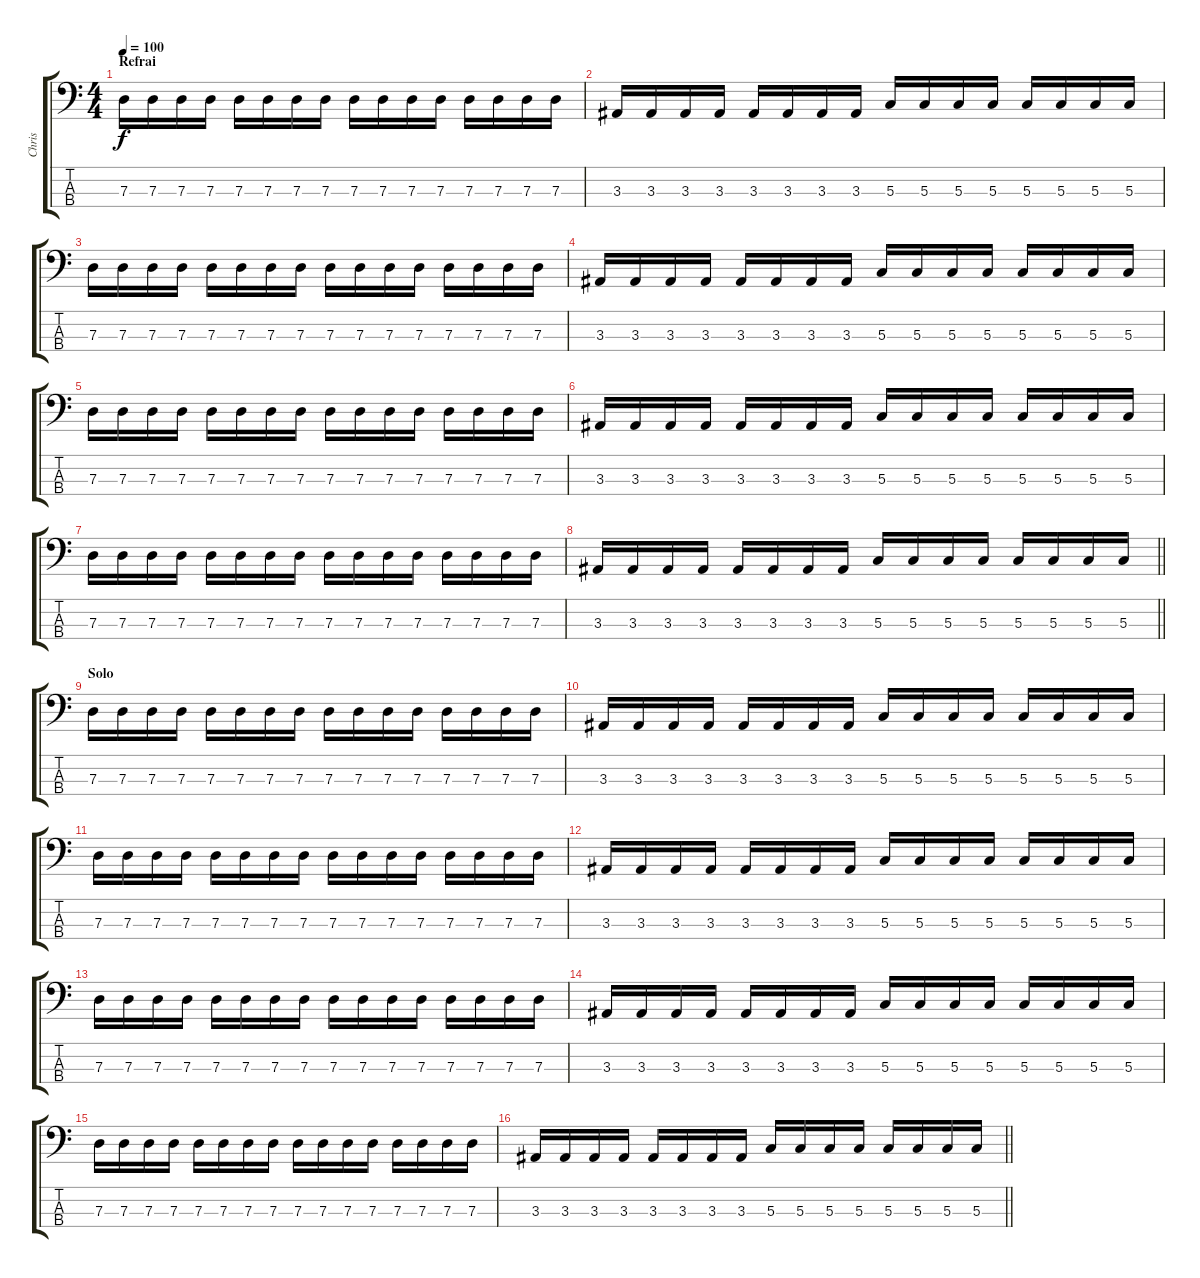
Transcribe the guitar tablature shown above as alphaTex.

\track ("Chris" "Chris") {instrument electricbassfinger}
\staff {score tabs}
\tuning (F2 C2 G1 D1) {hide}
\ts (4 4)
\section ("" "Refrai")
\tempo 100
\clef f4
\ks c
7.3.16{dy f} 7.3.16 7.3.16 7.3.16 7.3.16 7.3.16 7.3.16 7.3.16 7.3.16 7.3.16 7.3.16 7.3.16 7.3.16 7.3.16 7.3.16 7.3.16 |
3.3.16 3.3.16 3.3.16 3.3.16 3.3.16 3.3.16 3.3.16 3.3.16 5.3.16 5.3.16 5.3.16 5.3.16 5.3.16 5.3.16 5.3.16 5.3.16 |
7.3.16 7.3.16 7.3.16 7.3.16 7.3.16 7.3.16 7.3.16 7.3.16 7.3.16 7.3.16 7.3.16 7.3.16 7.3.16 7.3.16 7.3.16 7.3.16 |
3.3.16 3.3.16 3.3.16 3.3.16 3.3.16 3.3.16 3.3.16 3.3.16 5.3.16 5.3.16 5.3.16 5.3.16 5.3.16 5.3.16 5.3.16 5.3.16 |
7.3.16 7.3.16 7.3.16 7.3.16 7.3.16 7.3.16 7.3.16 7.3.16 7.3.16 7.3.16 7.3.16 7.3.16 7.3.16 7.3.16 7.3.16 7.3.16 |
3.3.16 3.3.16 3.3.16 3.3.16 3.3.16 3.3.16 3.3.16 3.3.16 5.3.16 5.3.16 5.3.16 5.3.16 5.3.16 5.3.16 5.3.16 5.3.16 |
7.3.16 7.3.16 7.3.16 7.3.16 7.3.16 7.3.16 7.3.16 7.3.16 7.3.16 7.3.16 7.3.16 7.3.16 7.3.16 7.3.16 7.3.16 7.3.16 |
\barLineRight lightlight
3.3.16 3.3.16 3.3.16 3.3.16 3.3.16 3.3.16 3.3.16 3.3.16 5.3.16 5.3.16 5.3.16 5.3.16 5.3.16 5.3.16 5.3.16 5.3.16 |
\section ("" "Solo")
7.3.16 7.3.16 7.3.16 7.3.16 7.3.16 7.3.16 7.3.16 7.3.16 7.3.16 7.3.16 7.3.16 7.3.16 7.3.16 7.3.16 7.3.16 7.3.16 |
3.3.16 3.3.16 3.3.16 3.3.16 3.3.16 3.3.16 3.3.16 3.3.16 5.3.16 5.3.16 5.3.16 5.3.16 5.3.16 5.3.16 5.3.16 5.3.16 |
7.3.16 7.3.16 7.3.16 7.3.16 7.3.16 7.3.16 7.3.16 7.3.16 7.3.16 7.3.16 7.3.16 7.3.16 7.3.16 7.3.16 7.3.16 7.3.16 |
3.3.16 3.3.16 3.3.16 3.3.16 3.3.16 3.3.16 3.3.16 3.3.16 5.3.16 5.3.16 5.3.16 5.3.16 5.3.16 5.3.16 5.3.16 5.3.16 |
7.3.16 7.3.16 7.3.16 7.3.16 7.3.16 7.3.16 7.3.16 7.3.16 7.3.16 7.3.16 7.3.16 7.3.16 7.3.16 7.3.16 7.3.16 7.3.16 |
3.3.16 3.3.16 3.3.16 3.3.16 3.3.16 3.3.16 3.3.16 3.3.16 5.3.16 5.3.16 5.3.16 5.3.16 5.3.16 5.3.16 5.3.16 5.3.16 |
7.3.16 7.3.16 7.3.16 7.3.16 7.3.16 7.3.16 7.3.16 7.3.16 7.3.16 7.3.16 7.3.16 7.3.16 7.3.16 7.3.16 7.3.16 7.3.16 |
\barLineRight lightlight
3.3.16 3.3.16 3.3.16 3.3.16 3.3.16 3.3.16 3.3.16 3.3.16 5.3.16 5.3.16 5.3.16 5.3.16 5.3.16 5.3.16 5.3.16 5.3.16
